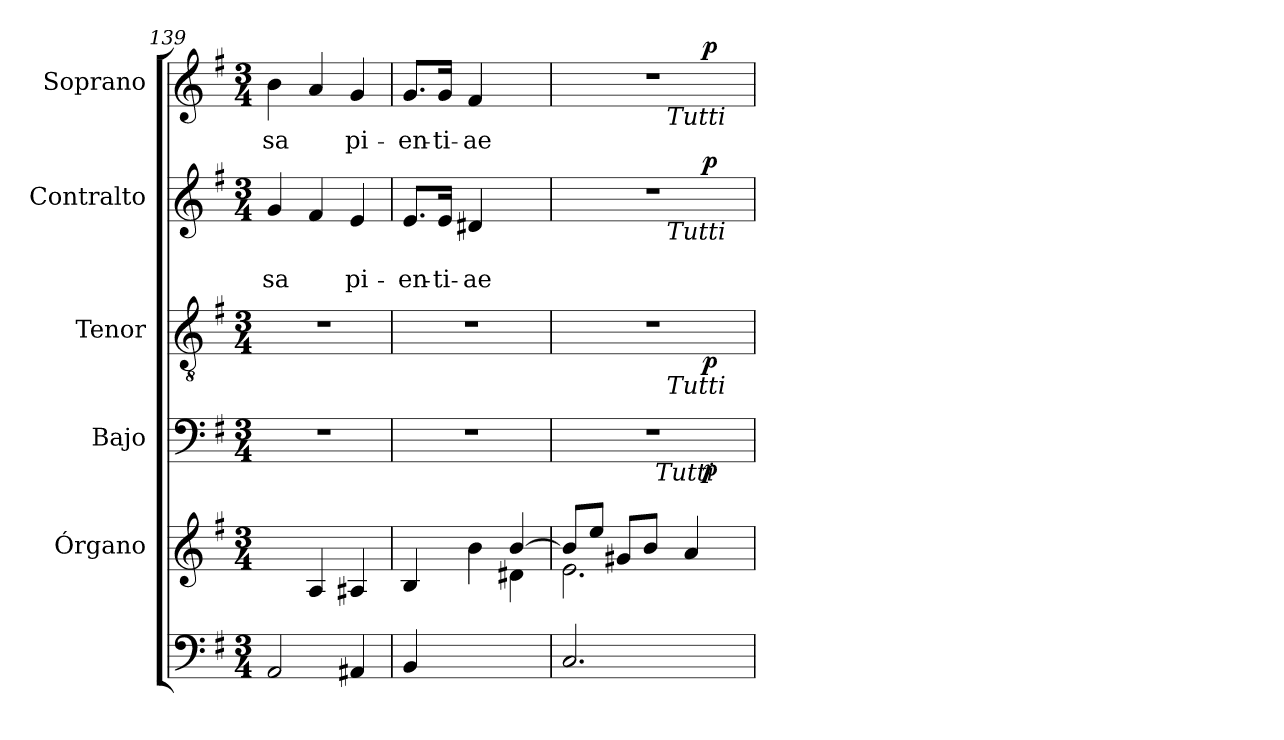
**kern	**kern	**kern	**dynam	**kern	**dynam	**kern	**text	**text	**dynam	**kern	**text	**dynam
*part6	*part5	*part4	*part4	*part3	*part3	*part2	*part2	*part2	*part2	*part1	*part1	*part1
*staff6	*staff5	*staff4	*staff4	*staff3	*staff3	*staff2	*staff2	*staff2	*staff2	*staff1	*staff1	*staff1
*	*I"Órgano	*I"Bajo	*	*I"Tenor	*	*I"Contralto	*	*	*	*I"Soprano	*	*
*clefF4	*clefG2	*clefF4	*	*clefGv2	*	*clefG2	*	*	*	*clefG2	*	*
*k[f#]	*k[f#]	*k[f#]	*	*k[f#]	*	*k[f#]	*	*	*	*k[f#]	*	*
*G:	*G:	*G:	*	*G:	*	*G:	*	*	*	*G:	*	*
*M3/4	*M3/4	*M3/4	*	*M3/4	*	*M3/4	*	*	*	*M3/4	*	*
=139	=139	=139	=139	=139	=139	=139	=139	=139	=139	=139	=139	=139
!	!	!	!	!	!	!	!	!LO:LY:b	!	!	!LO:LY:b	!
2AA/	4ryy	2.r	.	2.r	.	4g/	.	sa	.	4b\	sa	.
.	4A/	.	.	.	.	4f#/	.	.	.	4a/	.	.
!	!	!	!	!	!	!	!	!LO:LY:b	!	!	!LO:LY:b	!
4AA#X/	4A#X/	.	.	.	.	4e/	.	pi-	.	4g/	pi-	.
!!LO:PB:g=z
=140	=140	=140	=140	=140	=140	=140	=140	=140	=140	=140	=140	=140
*	*^	*	*	*	*	*	*	*	*	*	*	*
!	!	!	!	!	!	!	!	!	!LO:LY:b	!	!	!LO:LY:b	!
4BB/	4B/	2ryy	2.r	.	2.r	.	8.e/L	.	-en-	.	8.g/L	-en-	.
!	!	!	!	!	!	!	!	!	!LO:LY:b	!	!	!LO:LY:b	!
.	.	.	.	.	.	.	16e/Jk	.	-ti-	.	16g/Jk	-ti-	.
!	!	!	!	!	!	!	!	!	!LO:LY:b	!	!	!LO:LY:b	!
2ryy	4b\	.	.	.	.	.	4d#X/	.	-ae	.	4f#/	-ae	.
.	[<4b/	4d#X\	.	.	.	.	4ryy	.	.	.	4ryy	.	.
=141	=141	=141	=141	=141	=141	=141	=141	=141	=141	=141	=141	=141	=141
*	*	*	*^	*	*^	*	*^	*	*	*	*^	*	*
*	*	*	*	*^	*	*	*^	*	*	*^	*	*	*	*	*^	*	*
2.C/	8b/L]	2.e\	2.r	2ryy	4ryy	.	2.r	2ryy	4..ryy	.	2.r	2ryy	4..ryy	.	.	.	2.r	2ryy	4..ryy	.	.
.	8ee/J	.	.	.	.	.	.	.	.	.	.	.	.	.	.	.	.	.	.	.	.
.	8g#X/L	.	.	.	8ryy	.	.	.	.	.	.	.	.	.	.	.	.	.	.	.	.
.	8b/J	.	.	.	32ryy	.	.	.	.	.	.	.	.	.	.	.	.	.	.	.	.
!	!	!	!	!	!LO:TX:b:i:t=Tutti	!	!	!	!	!	!	!	!	!	!	!	!	!	!	!	!
.	.	.	.	.	4ryy	.	.	.	.	.	.	.	.	.	.	.	.	.	.	.	.
!	!	!	!	!	!	!	!	!	!	!	!	!	!	!	!	!	!	!	!LO:TX:b:i:t=Tutti	!	!
!	!	!	!	!	!	!	!	!	!	!	!	!	!LO:TX:b:i:t=Tutti	!	!	!	!	!	!	!	!
!	!	!	!	!	!	!	!	!	!LO:TX:b:i:t=Tutti	!	!	!	!	!	!	!	!	!	!	!	!
.	.	.	.	.	.	.	.	.	4ryy	.	.	.	4ryy	.	.	.	.	.	4ryy	.	.
.	4a/	.	.	16ryy	.	.	.	16ryy	.	.	.	16ryy	.	.	.	.	.	16ryy	.	.	.
!	!	!	!	!	!	!LO:DY:b	!	!	!	!LO:DY:b	!	!	!	!	!	!LO:DY:b	!	!	!	!	!LO:DY:b
.	.	.	.	8.ryy	.	p	.	8.ryy	.	p	.	8.ryy	.	.	.	p	.	8.ryy	.	.	p
.	.	.	.	.	16.ryy	.	.	.	.	.	.	.	.	.	.	.	.	.	.	.	.
.	.	.	.	.	.	.	.	.	16ryy	.	.	.	16ryy	.	.	.	.	.	16ryy	.	.
*	*v	*v	*	*	*	*	*v	*v	*v	*	*v	*v	*v	*	*	*	*v	*v	*v	*	*
*	*	*v	*v	*v	*	*	*	*	*	*	*	*	*	*
=	=	=	=	=	=	=	=	=	=	=	=	=
*-	*-	*-	*-	*-	*-	*-	*-	*-	*-	*-	*-	*-
